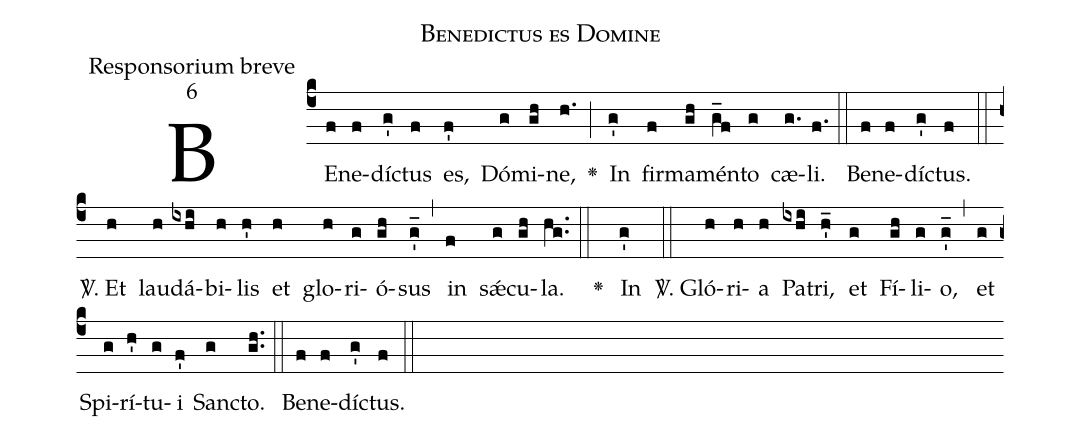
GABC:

name:Benedictus es Domine;
office-part:Responsorium breve;
mode:6;
%%
(c4) BE(f)ne(f)dí(g')ctus(f) es,(f') Dó(g)mi(gh)ne,(h.) <v>\greheightstar</v>(;) In(g') fir(f)ma(gh)mén(g_f)to(g) cæ(g.)li.(f.) (::) Be(f)ne(f)dí(g')ctus.(f) (::)
<sp>V/</sp>. Et(h) lau(h)dá(ixhi)bi(h)lis(h') et(h) glo(h)ri(g)ó(gh)sus(g'_) (,) in(f) sǽ(g)cu(gh)la.(hg..) (::) <v>\greheightstar</v>() In(g') (::)
<sp>V/</sp>. Gló(h)ri(h)a(h) Pa(ixhi)tri,(h'_) et(g) Fí(gh)li(g)o,(g'_) (,) et(g) Spi(g)rí(h')tu(g)i(f') San(g)cto.(gh..) (::) Be(f)ne(f)dí(g')ctus.(f) (::)
